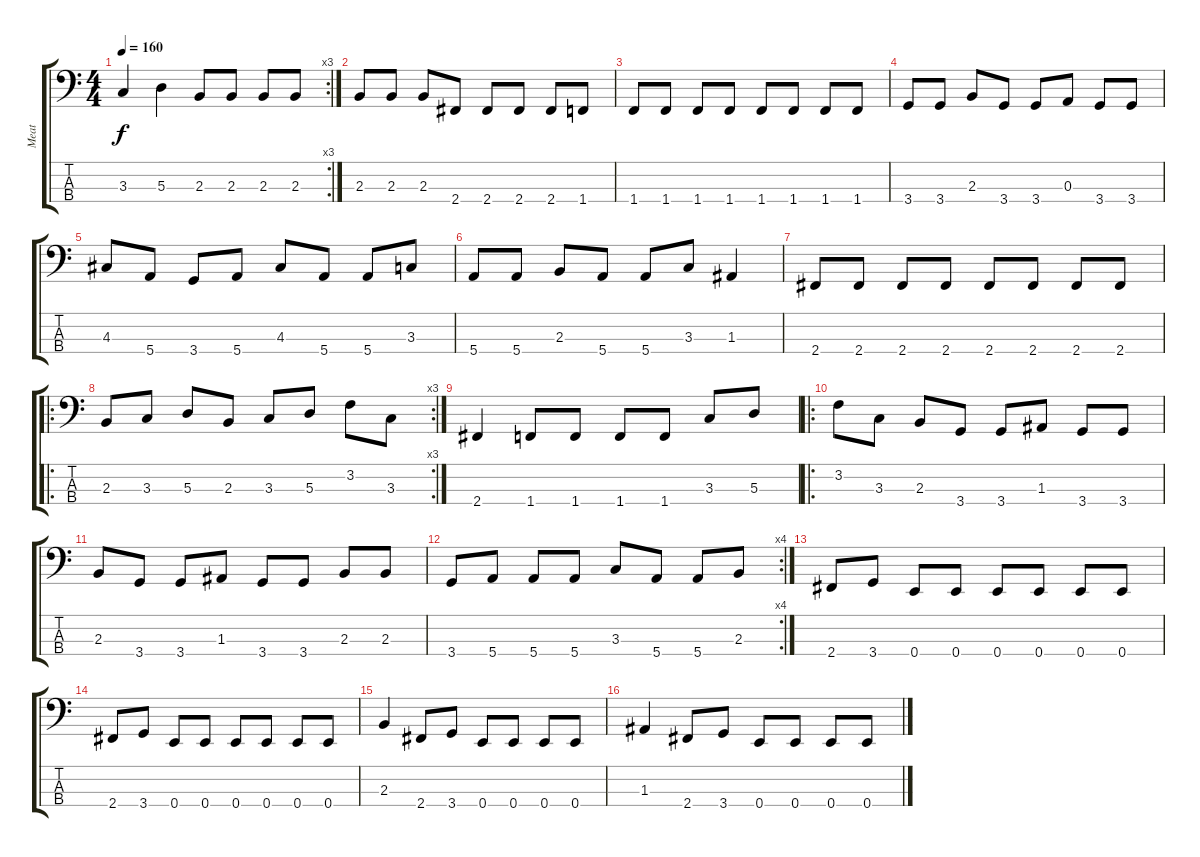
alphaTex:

\track ("Meat" "Meat") {instrument electricbasspick}
\staff {score tabs}
\tuning (G2 D2 A1 E1) {hide}
\rc 3
\ts (4 4)
\tempo 160
\clef f4
\ks c
3.3.4{dy f} 5.3.4 2.3.8 2.3.8 2.3.8 2.3.8 |
2.3.8 2.3.8 2.3.8 2.4.8 2.4.8 2.4.8 2.4.8 1.4.8 |
1.4.8 1.4.8 1.4.8 1.4.8 1.4.8 1.4.8 1.4.8 1.4.8 |
3.4.8 3.4.8 2.3.8 3.4.8 3.4.8 0.3.8 3.4.8 3.4.8 |
4.3.8 5.4.8 3.4.8 5.4.8 4.3.8 5.4.8 5.4.8 3.3.8 |
5.4.8 5.4.8 2.3.8 5.4.8 5.4.8 3.3.8 1.3.4 |
2.4.8 2.4.8 2.4.8 2.4.8 2.4.8 2.4.8 2.4.8 2.4.8 |
\ro
\rc 3
2.3.8 3.3.8 5.3.8 2.3.8 3.3.8 5.3.8 3.2.8 3.3.8 |
2.4.4 1.4.8 1.4.8 1.4.8 1.4.8 3.3.8 5.3.8 |
\ro
3.2.8 3.3.8 2.3.8 3.4.8 3.4.8 1.3.8 3.4.8 3.4.8 |
2.3.8 3.4.8 3.4.8 1.3.8 3.4.8 3.4.8 2.3.8 2.3.8 |
\rc 4
3.4.8 5.4.8 5.4.8 5.4.8 3.3.8 5.4.8 5.4.8 2.3.8 |
2.4.8 3.4.8 0.4.8 0.4.8 0.4.8 0.4.8 0.4.8 0.4.8 |
2.4.8 3.4.8 0.4.8 0.4.8 0.4.8 0.4.8 0.4.8 0.4.8 |
2.3.4 2.4.8 3.4.8 0.4.8 0.4.8 0.4.8 0.4.8 |
1.3.4 2.4.8 3.4.8 0.4.8 0.4.8 0.4.8 0.4.8
